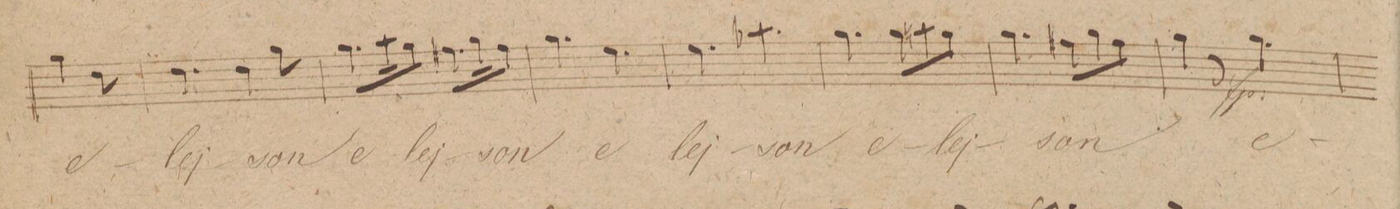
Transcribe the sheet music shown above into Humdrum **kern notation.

**kern	**text	**dynam
*I"Alto	*	*
*clefC3	*	*
*k[]	*	*
*M6/8	*	*
4a\	e-	.
8e\	.	.
=122	=122	=122
4.e\	-lej-	.
4e\	-son	.
8a\	.	.
=123	=123	=123
8.a\L	e-	.
16b\K	.	.
8a\J	-lej-	.
8.g#X\L	.	.
16a\K	.	.
8g#\J	-son	.
=124	=124	=124
4.a\	.	.
4.f\	e-	.
=125	=125	=125
4.f\	-lej-	.
4.b-X\	-son	.
=126	=126	=126
4.a\	e-	.
8a\L	-lej-	.
8bn\	.	.
8a\J	.	.
=127	=127	=127
4.a\	.	.
8g#X\L	-son	.
8a\	.	.
8g#\J	.	.
=128	=128	=128
4a\	.	.
8r	.	.
4.a\	e-	fp
=129	=129	=129
*-	*-	*-
